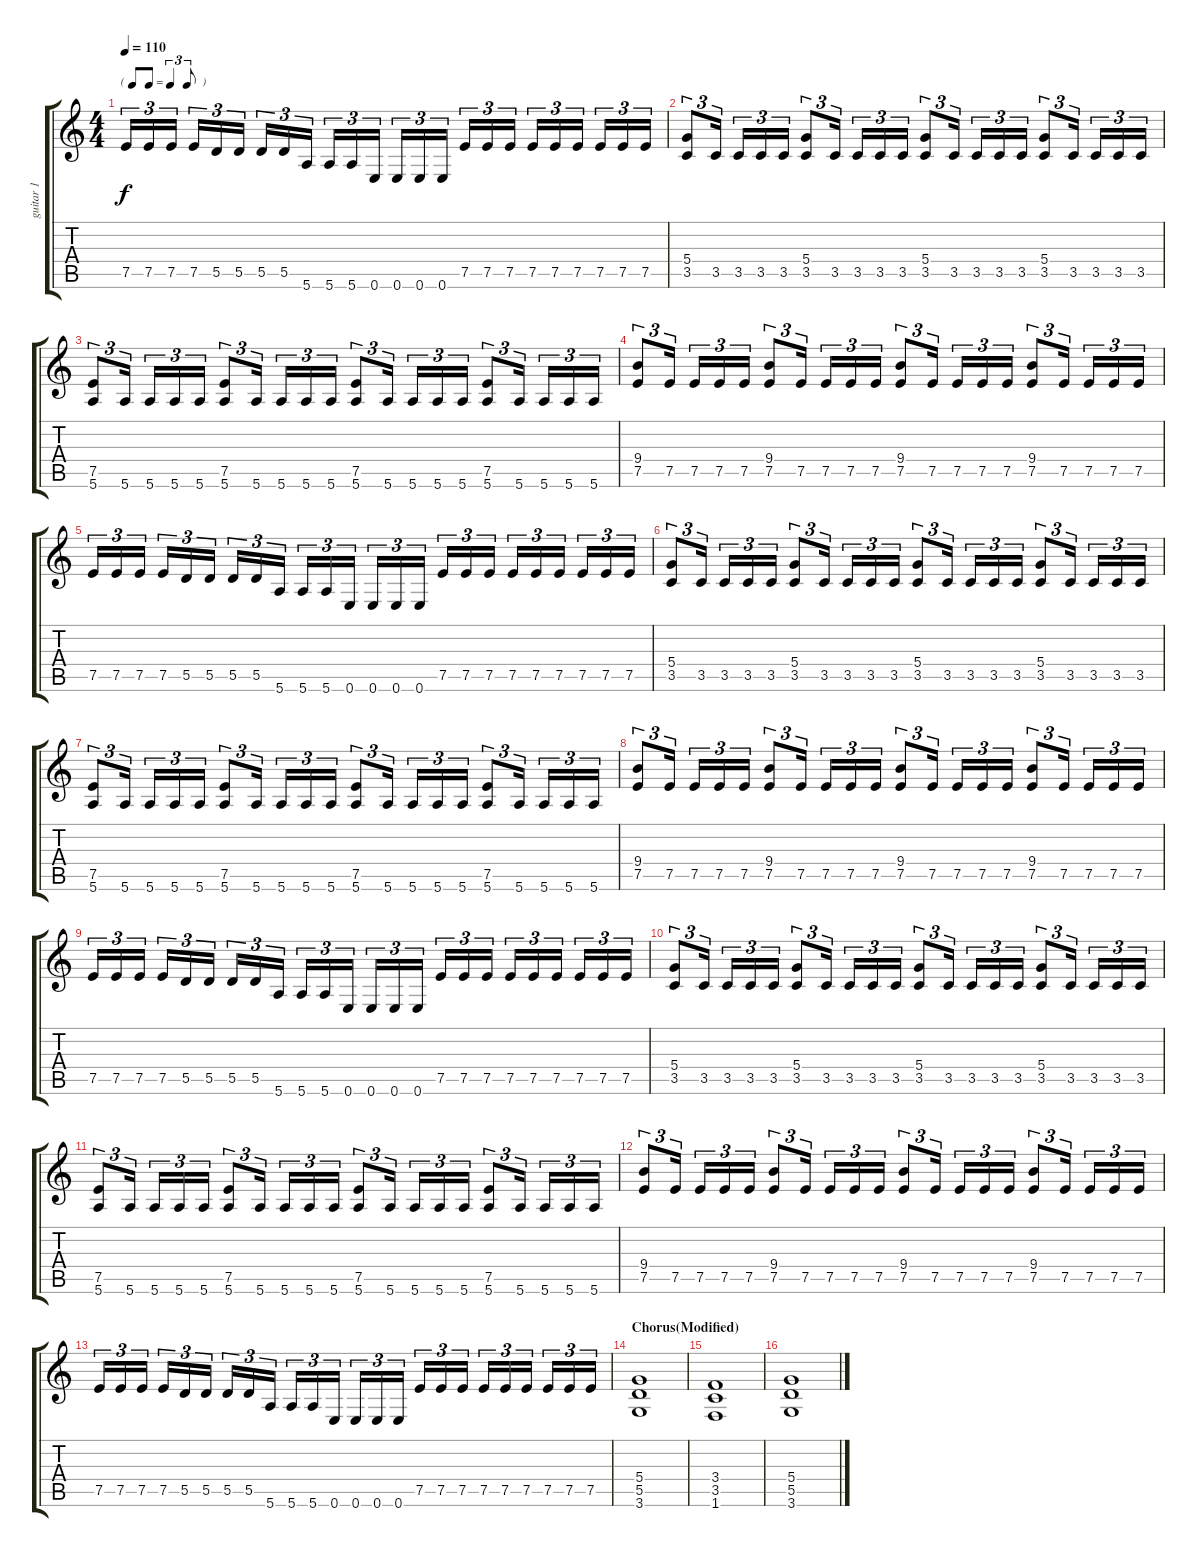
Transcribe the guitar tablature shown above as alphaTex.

\track ("guitar 1" "guitar 1") {instrument overdrivenguitar}
\staff {score tabs}
\tuning (E4 B3 G3 D3 A2 E2) {hide}
\ts (4 4)
\tf triplet8th
\tempo 110
\clef g2
\ks c
7.5.16{tu (3 2) dy f} 7.5.16{tu (3 2)} 7.5.16{tu (3 2)} 7.5.16{tu (3 2)} 5.5.16{tu (3 2)} 5.5.16{tu (3 2)} 5.5.16{tu (3 2)} 5.5.16{tu (3 2)} 5.6.16{tu (3 2)} 5.6.16{tu (3 2)} 5.6.16{tu (3 2)} 0.6.16{tu (3 2)} 0.6.16{tu (3 2)} 0.6.16{tu (3 2)} 0.6.16{tu (3 2)} 7.5.16{tu (3 2)} 7.5.16{tu (3 2)} 7.5.16{tu (3 2)} 7.5.16{tu (3 2)} 7.5.16{tu (3 2)} 7.5.16{tu (3 2)} 7.5.16{tu (3 2)} 7.5.16{tu (3 2)} 7.5.16{tu (3 2)} |
(5.4 3.5).8{tu (3 2)} 3.5.16{tu (3 2)} 3.5.16{tu (3 2)} 3.5.16{tu (3 2)} 3.5.16{tu (3 2)} (5.4 3.5).8{tu (3 2)} 3.5.16{tu (3 2)} 3.5.16{tu (3 2)} 3.5.16{tu (3 2)} 3.5.16{tu (3 2)} (5.4 3.5).8{tu (3 2)} 3.5.16{tu (3 2)} 3.5.16{tu (3 2)} 3.5.16{tu (3 2)} 3.5.16{tu (3 2)} (5.4 3.5).8{tu (3 2)} 3.5.16{tu (3 2)} 3.5.16{tu (3 2)} 3.5.16{tu (3 2)} 3.5.16{tu (3 2)} |
(7.5 5.6).8{tu (3 2)} 5.6.16{tu (3 2)} 5.6.16{tu (3 2)} 5.6.16{tu (3 2)} 5.6.16{tu (3 2)} (7.5 5.6).8{tu (3 2)} 5.6.16{tu (3 2)} 5.6.16{tu (3 2)} 5.6.16{tu (3 2)} 5.6.16{tu (3 2)} (7.5 5.6).8{tu (3 2)} 5.6.16{tu (3 2)} 5.6.16{tu (3 2)} 5.6.16{tu (3 2)} 5.6.16{tu (3 2)} (7.5 5.6).8{tu (3 2)} 5.6.16{tu (3 2)} 5.6.16{tu (3 2)} 5.6.16{tu (3 2)} 5.6.16{tu (3 2)} |
(9.4 7.5).8{tu (3 2)} 7.5.16{tu (3 2)} 7.5.16{tu (3 2)} 7.5.16{tu (3 2)} 7.5.16{tu (3 2)} (9.4 7.5).8{tu (3 2)} 7.5.16{tu (3 2)} 7.5.16{tu (3 2)} 7.5.16{tu (3 2)} 7.5.16{tu (3 2)} (9.4 7.5).8{tu (3 2)} 7.5.16{tu (3 2)} 7.5.16{tu (3 2)} 7.5.16{tu (3 2)} 7.5.16{tu (3 2)} (9.4 7.5).8{tu (3 2)} 7.5.16{tu (3 2)} 7.5.16{tu (3 2)} 7.5.16{tu (3 2)} 7.5.16{tu (3 2)} |
7.5.16{tu (3 2)} 7.5.16{tu (3 2)} 7.5.16{tu (3 2)} 7.5.16{tu (3 2)} 5.5.16{tu (3 2)} 5.5.16{tu (3 2)} 5.5.16{tu (3 2)} 5.5.16{tu (3 2)} 5.6.16{tu (3 2)} 5.6.16{tu (3 2)} 5.6.16{tu (3 2)} 0.6.16{tu (3 2)} 0.6.16{tu (3 2)} 0.6.16{tu (3 2)} 0.6.16{tu (3 2)} 7.5.16{tu (3 2)} 7.5.16{tu (3 2)} 7.5.16{tu (3 2)} 7.5.16{tu (3 2)} 7.5.16{tu (3 2)} 7.5.16{tu (3 2)} 7.5.16{tu (3 2)} 7.5.16{tu (3 2)} 7.5.16{tu (3 2)} |
(5.4 3.5).8{tu (3 2)} 3.5.16{tu (3 2)} 3.5.16{tu (3 2)} 3.5.16{tu (3 2)} 3.5.16{tu (3 2)} (5.4 3.5).8{tu (3 2)} 3.5.16{tu (3 2)} 3.5.16{tu (3 2)} 3.5.16{tu (3 2)} 3.5.16{tu (3 2)} (5.4 3.5).8{tu (3 2)} 3.5.16{tu (3 2)} 3.5.16{tu (3 2)} 3.5.16{tu (3 2)} 3.5.16{tu (3 2)} (5.4 3.5).8{tu (3 2)} 3.5.16{tu (3 2)} 3.5.16{tu (3 2)} 3.5.16{tu (3 2)} 3.5.16{tu (3 2)} |
(7.5 5.6).8{tu (3 2)} 5.6.16{tu (3 2)} 5.6.16{tu (3 2)} 5.6.16{tu (3 2)} 5.6.16{tu (3 2)} (7.5 5.6).8{tu (3 2)} 5.6.16{tu (3 2)} 5.6.16{tu (3 2)} 5.6.16{tu (3 2)} 5.6.16{tu (3 2)} (7.5 5.6).8{tu (3 2)} 5.6.16{tu (3 2)} 5.6.16{tu (3 2)} 5.6.16{tu (3 2)} 5.6.16{tu (3 2)} (7.5 5.6).8{tu (3 2)} 5.6.16{tu (3 2)} 5.6.16{tu (3 2)} 5.6.16{tu (3 2)} 5.6.16{tu (3 2)} |
(9.4 7.5).8{tu (3 2)} 7.5.16{tu (3 2)} 7.5.16{tu (3 2)} 7.5.16{tu (3 2)} 7.5.16{tu (3 2)} (9.4 7.5).8{tu (3 2)} 7.5.16{tu (3 2)} 7.5.16{tu (3 2)} 7.5.16{tu (3 2)} 7.5.16{tu (3 2)} (9.4 7.5).8{tu (3 2)} 7.5.16{tu (3 2)} 7.5.16{tu (3 2)} 7.5.16{tu (3 2)} 7.5.16{tu (3 2)} (9.4 7.5).8{tu (3 2)} 7.5.16{tu (3 2)} 7.5.16{tu (3 2)} 7.5.16{tu (3 2)} 7.5.16{tu (3 2)} |
7.5.16{tu (3 2)} 7.5.16{tu (3 2)} 7.5.16{tu (3 2)} 7.5.16{tu (3 2)} 5.5.16{tu (3 2)} 5.5.16{tu (3 2)} 5.5.16{tu (3 2)} 5.5.16{tu (3 2)} 5.6.16{tu (3 2)} 5.6.16{tu (3 2)} 5.6.16{tu (3 2)} 0.6.16{tu (3 2)} 0.6.16{tu (3 2)} 0.6.16{tu (3 2)} 0.6.16{tu (3 2)} 7.5.16{tu (3 2)} 7.5.16{tu (3 2)} 7.5.16{tu (3 2)} 7.5.16{tu (3 2)} 7.5.16{tu (3 2)} 7.5.16{tu (3 2)} 7.5.16{tu (3 2)} 7.5.16{tu (3 2)} 7.5.16{tu (3 2)} |
(5.4 3.5).8{tu (3 2)} 3.5.16{tu (3 2)} 3.5.16{tu (3 2)} 3.5.16{tu (3 2)} 3.5.16{tu (3 2)} (5.4 3.5).8{tu (3 2)} 3.5.16{tu (3 2)} 3.5.16{tu (3 2)} 3.5.16{tu (3 2)} 3.5.16{tu (3 2)} (5.4 3.5).8{tu (3 2)} 3.5.16{tu (3 2)} 3.5.16{tu (3 2)} 3.5.16{tu (3 2)} 3.5.16{tu (3 2)} (5.4 3.5).8{tu (3 2)} 3.5.16{tu (3 2)} 3.5.16{tu (3 2)} 3.5.16{tu (3 2)} 3.5.16{tu (3 2)} |
(7.5 5.6).8{tu (3 2)} 5.6.16{tu (3 2)} 5.6.16{tu (3 2)} 5.6.16{tu (3 2)} 5.6.16{tu (3 2)} (7.5 5.6).8{tu (3 2)} 5.6.16{tu (3 2)} 5.6.16{tu (3 2)} 5.6.16{tu (3 2)} 5.6.16{tu (3 2)} (7.5 5.6).8{tu (3 2)} 5.6.16{tu (3 2)} 5.6.16{tu (3 2)} 5.6.16{tu (3 2)} 5.6.16{tu (3 2)} (7.5 5.6).8{tu (3 2)} 5.6.16{tu (3 2)} 5.6.16{tu (3 2)} 5.6.16{tu (3 2)} 5.6.16{tu (3 2)} |
(9.4 7.5).8{tu (3 2)} 7.5.16{tu (3 2)} 7.5.16{tu (3 2)} 7.5.16{tu (3 2)} 7.5.16{tu (3 2)} (9.4 7.5).8{tu (3 2)} 7.5.16{tu (3 2)} 7.5.16{tu (3 2)} 7.5.16{tu (3 2)} 7.5.16{tu (3 2)} (9.4 7.5).8{tu (3 2)} 7.5.16{tu (3 2)} 7.5.16{tu (3 2)} 7.5.16{tu (3 2)} 7.5.16{tu (3 2)} (9.4 7.5).8{tu (3 2)} 7.5.16{tu (3 2)} 7.5.16{tu (3 2)} 7.5.16{tu (3 2)} 7.5.16{tu (3 2)} |
7.5.16{tu (3 2)} 7.5.16{tu (3 2)} 7.5.16{tu (3 2)} 7.5.16{tu (3 2)} 5.5.16{tu (3 2)} 5.5.16{tu (3 2)} 5.5.16{tu (3 2)} 5.5.16{tu (3 2)} 5.6.16{tu (3 2)} 5.6.16{tu (3 2)} 5.6.16{tu (3 2)} 0.6.16{tu (3 2)} 0.6.16{tu (3 2)} 0.6.16{tu (3 2)} 0.6.16{tu (3 2)} 7.5.16{tu (3 2)} 7.5.16{tu (3 2)} 7.5.16{tu (3 2)} 7.5.16{tu (3 2)} 7.5.16{tu (3 2)} 7.5.16{tu (3 2)} 7.5.16{tu (3 2)} 7.5.16{tu (3 2)} 7.5.16{tu (3 2)} |
\section ("" "Chorus(Modified)")
(5.4 5.5 3.6).1 |
(3.4 3.5 1.6).1 |
(5.4 5.5 3.6).1
